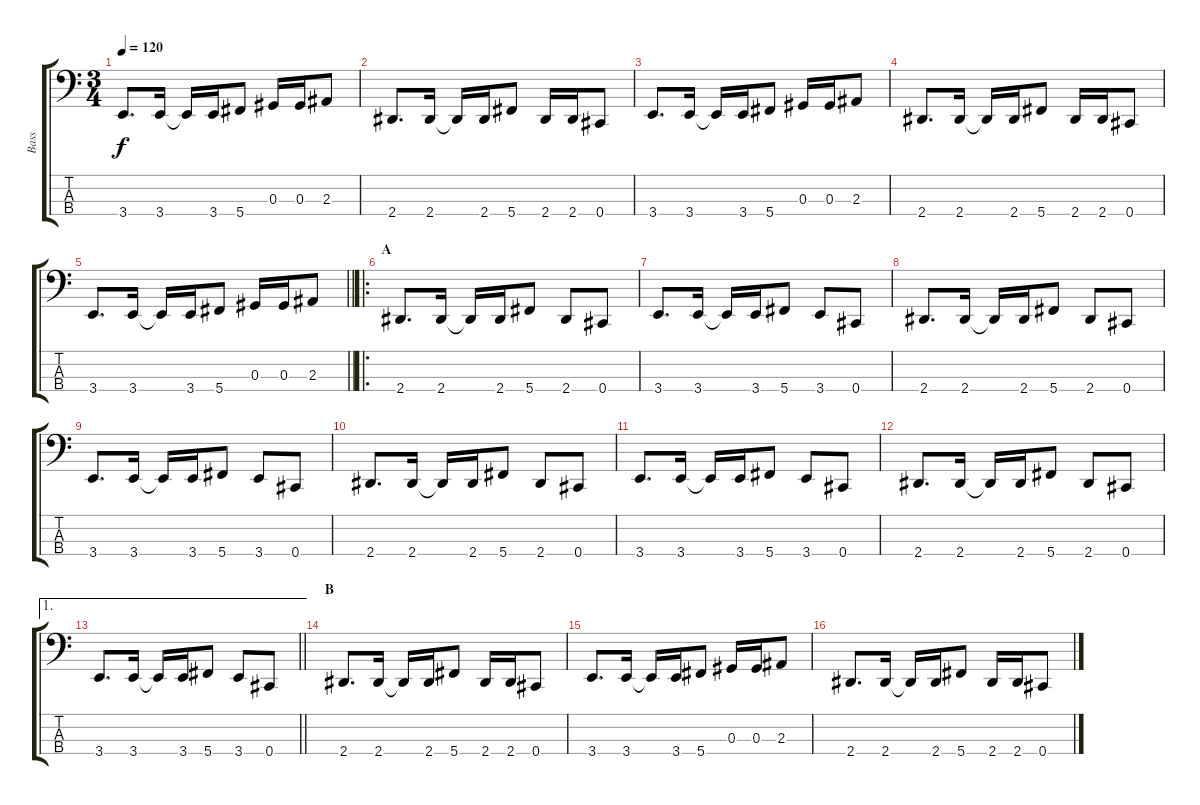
\track ("Bass" "Bass") {instrument electricbasspick}
\staff {score tabs}
\tuning (Gb2 Db2 Ab1 Db1) {hide}
\ts (3 4)
\tempo 120
\clef f4
\ks c
3.4.8{d dy f} 3.4.16 3.4{t}.16 3.4.16 5.4.8 0.3.16 0.3.16 2.3.8 |
2.4.8{d} 2.4.16 2.4{t}.16 2.4.16 5.4.8 2.4.16 2.4.16 0.4.8 |
3.4.8{d} 3.4.16 3.4{t}.16 3.4.16 5.4.8 0.3.16 0.3.16 2.3.8 |
2.4.8{d} 2.4.16 2.4{t}.16 2.4.16 5.4.8 2.4.16 2.4.16 0.4.8 |
\barLineRight lightlight
3.4.8{d} 3.4.16 3.4{t}.16 3.4.16 5.4.8 0.3.16 0.3.16 2.3.8 |
\ro
\section ("" "A")
2.4.8{d} 2.4.16 2.4{t}.16 2.4.16 5.4.8 2.4.8 0.4.8 |
3.4.8{d} 3.4.16 3.4{t}.16 3.4.16 5.4.8 3.4.8 0.4.8 |
2.4.8{d} 2.4.16 2.4{t}.16 2.4.16 5.4.8 2.4.8 0.4.8 |
3.4.8{d} 3.4.16 3.4{t}.16 3.4.16 5.4.8 3.4.8 0.4.8 |
2.4.8{d} 2.4.16 2.4{t}.16 2.4.16 5.4.8 2.4.8 0.4.8 |
3.4.8{d} 3.4.16 3.4{t}.16 3.4.16 5.4.8 3.4.8 0.4.8 |
2.4.8{d} 2.4.16 2.4{t}.16 2.4.16 5.4.8 2.4.8 0.4.8 |
\ae 1
\barLineRight lightlight
3.4.8{d} 3.4.16 3.4{t}.16 3.4.16 5.4.8 3.4.8 0.4.8 |
\section ("" "B")
2.4.8{d} 2.4.16 2.4{t}.16 2.4.16 5.4.8 2.4.16 2.4.16 0.4.8 |
3.4.8{d} 3.4.16 3.4{t}.16 3.4.16 5.4.8 0.3.16 0.3.16 2.3.8 |
2.4.8{d} 2.4.16 2.4{t}.16 2.4.16 5.4.8 2.4.16 2.4.16 0.4.8
